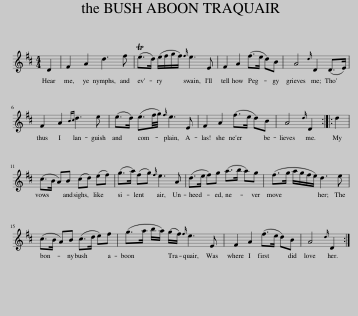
X:1
L:1/8
M:4/4
I:linebreak $
K:D
V:1 treble
V:1
 D2 | F2 A2 d3 f | (Te>d) (e/f/g/f/){f} e3 E | F2 A2 (f>e d)B | A4{d} D2 (D>E) |$ %5
 F2 A2{Bc} d3 e | (e>d) (e3/2f/4g/4){f} e3 E | F2 A2 (f>e d)B | A4{d} D2 :: d2 |$ %10
 (c>B A)B (cd) (ef) | (g>a) (fg){f} e3 A | (d>e f)g (a>b a)g | (f>g a/g/f/e/) d3 e |$ (c>B A)B (c>d e)f | %15
 (g>a b/a/) (g/f/){f} e3 E | F2 A2 (f>e d)B | A4{d} D2 :| %18
